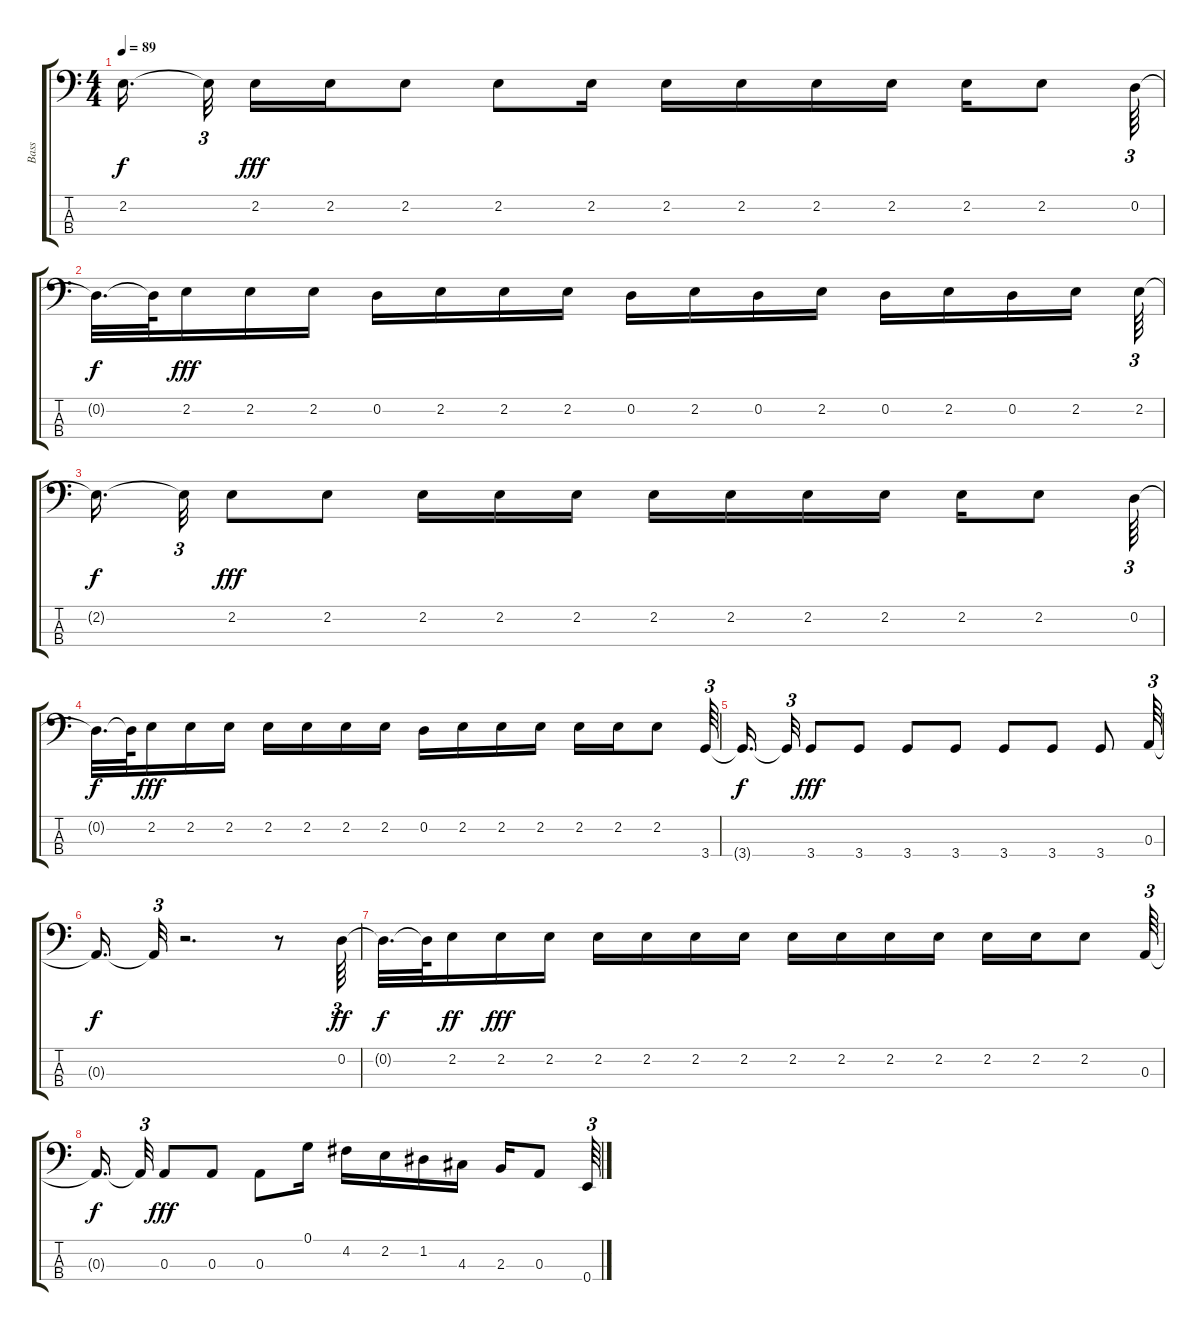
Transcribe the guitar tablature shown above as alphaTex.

\track ("Bass" "Bass") {instrument electricbassfinger}
\staff {score tabs}
\tuning (G2 D2 A1 E1) {hide}
\ts (4 4)
\tempo 89
\clef f4
\ks c
2.2{t}.16{d dy f beam splitsecondary} 2.2{t}.32{tu (3 2) beam splitsecondary} 2.2.16{dy fff} 2.2.16 2.2.8 2.2.8 2.2.16 2.2.16 2.2.16 2.2.16 2.2.16 2.2.16 2.2.8 0.2.64{tu (3 2)} |
0.2{t}.32{d dy f} 0.2{t}.64 2.2.16{dy fff} 2.2.16 2.2.16 0.2.16 2.2.16 2.2.16 2.2.16 0.2.16 2.2.16 0.2.16 2.2.16 0.2.16 2.2.16 0.2.16 2.2.16 2.2.64{tu (3 2)} |
2.2{t}.16{d dy f beam splitsecondary} 2.2{t}.32{tu (3 2)} 2.2.8{dy fff} 2.2.8 2.2.16 2.2.16 2.2.16 2.2.16 2.2.16 2.2.16 2.2.16 2.2.16 2.2.8 0.2.64{tu (3 2)} |
0.2{t}.32{d dy f} 0.2{t}.64 2.2.16{dy fff} 2.2.16 2.2.16 2.2.16 2.2.16 2.2.16 2.2.16 0.2.16 2.2.16 2.2.16 2.2.16 2.2.16 2.2.16 2.2.8 3.4.64{tu (3 2)} |
3.4{t}.16{d dy f beam splitsecondary} 3.4{t}.32{tu (3 2)} 3.4.8{dy fff} 3.4.8 3.4.8 3.4.8 3.4.8 3.4.8 3.4.8 0.3.64{tu (3 2)} |
0.3{t}.16{d dy f} 0.3{t}.32{tu (3 2)} r.2{d} r.8 0.2.64{tu (3 2) dy ff} |
0.2{t}.32{d dy f} 0.2{t}.64 2.2.16{dy ff} 2.2.16{dy fff} 2.2.16 2.2.16 2.2.16 2.2.16 2.2.16 2.2.16 2.2.16 2.2.16 2.2.16 2.2.16 2.2.16 2.2.8 0.3.64{tu (3 2)} |
0.3{t}.16{d dy f beam splitsecondary} 0.3{t}.32{tu (3 2)} 0.3.8{dy fff} 0.3.8 0.3.8 0.1.16 4.2.16 2.2.16 1.2.16 4.3.16 2.3.16 0.3.8 0.4.64{tu (3 2)}
